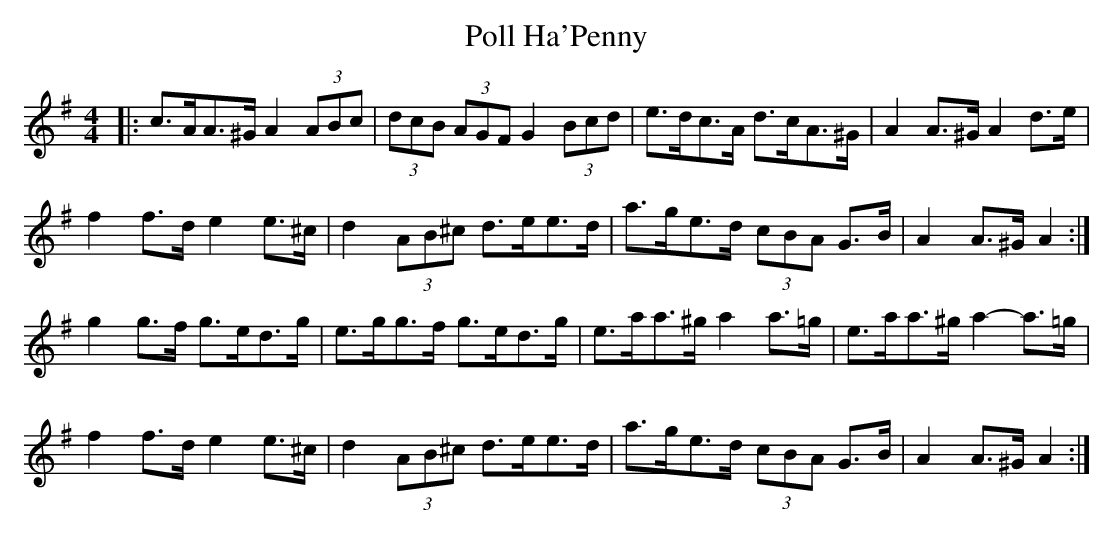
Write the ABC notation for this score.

X:1
T: Poll Ha'Penny
M: 4/4
L: 1/8
K: Ador
|:c>AA>^G A2 (3ABc|(3dcB (3AGF G2 (3Bcd|e>dc>A d>cA>^G|A2 A>^G A2 d>e|
f2 f>d e2 e>^c|d2 (3AB^c d>ee>d|a>ge>d (3cBA G>B|A2 A>^G A2:|
g2 g>f g>ed>g|e>gg>f g>ed>g|e>aa>^g a2 a>=g|e>aa>^g a2- a>=g|
f2 f>d e2 e>^c|d2 (3AB^c d>ee>d|a>ge>d (3cBA G>B|A2 A>^G A2:|
